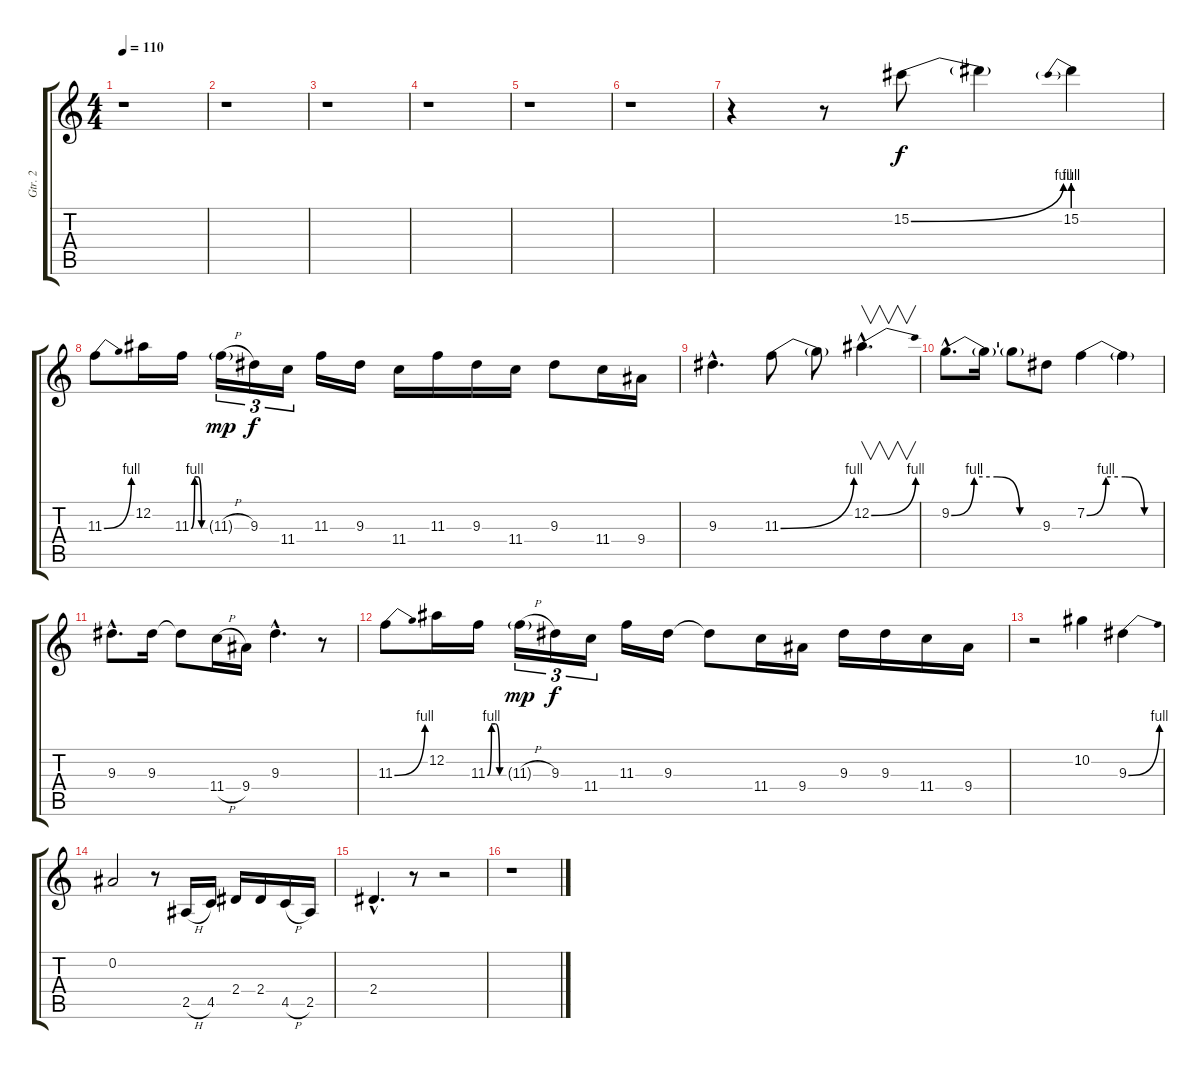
\track ("Gtr. 2" "Gtr. 2") {instrument distortionguitar}
\staff {score tabs}
\tuning (Eb4 Bb3 Gb3 Db3 Ab2 Eb2) {hide}
\ts (4 4)
\tempo 110
\clef g2
\ks c
r.1{dy f} |
r.1 |
r.1 |
r.1 |
r.1 |
r.1 |
r.4 r.8 15.2{be (bend 0 0 60 4)}.8 15.2{t}.4 15.2{be (prebend 0 4 60 4)}.4 |
11.3{be (bend 0 0 60 4)}.8 12.2.16 11.3{be (custom 0 0 15 4 30 4 45 0 60 0)}.16 11.3{h g}.16{tu (3 2) dy mp} 9.3.16{tu (3 2) dy f} 11.4.16{tu (3 2)} 11.3.16 9.3.16 11.4.16 11.3.16 9.3.16 11.4.16 9.3.8 11.4.16 9.4.16 |
9.3{hac}.4{d} 11.3{be (bend 0 0 60 4)}.8 11.3{t}.8 12.2{be (bend 0 0 60 4) hac}.4{v d} |
9.2{be (custom 0 0 15 4 30 4 45 0 60 0) hac}.8{d} 9.2{t}.16 9.2{t}.8 9.3.8 7.2{be (custom 0 0 15 4 30 4 45 0 60 0)}.4 7.2{t}.4 |
9.3{hac}.8{d} 9.3.16 9.3{t}.8 11.4{h}.16 9.4.16 9.3{hac}.4{d} r.8 |
11.3{be (bend 0 0 60 4)}.8 12.2.16 11.3{be (custom 0 0 15 4 30 4 45 0 60 0)}.16 11.3{h g}.16{tu (3 2) dy mp} 9.3.16{tu (3 2) dy f} 11.4.16{tu (3 2)} 11.3.16 9.3.16 9.3{t}.8 11.4.16 9.4.16 9.3.16 9.3.16 11.4.16 9.4.16 |
r.2 10.2.4 9.3{be (bend 0 0 60 4)}.4 |
0.2.2 r.8 2.5{h}.16 4.5.16 2.4.16 2.4.16 4.5{h}.16 2.5.16 |
2.4{hac}.4{d} r.8 r.2 |
r.1
